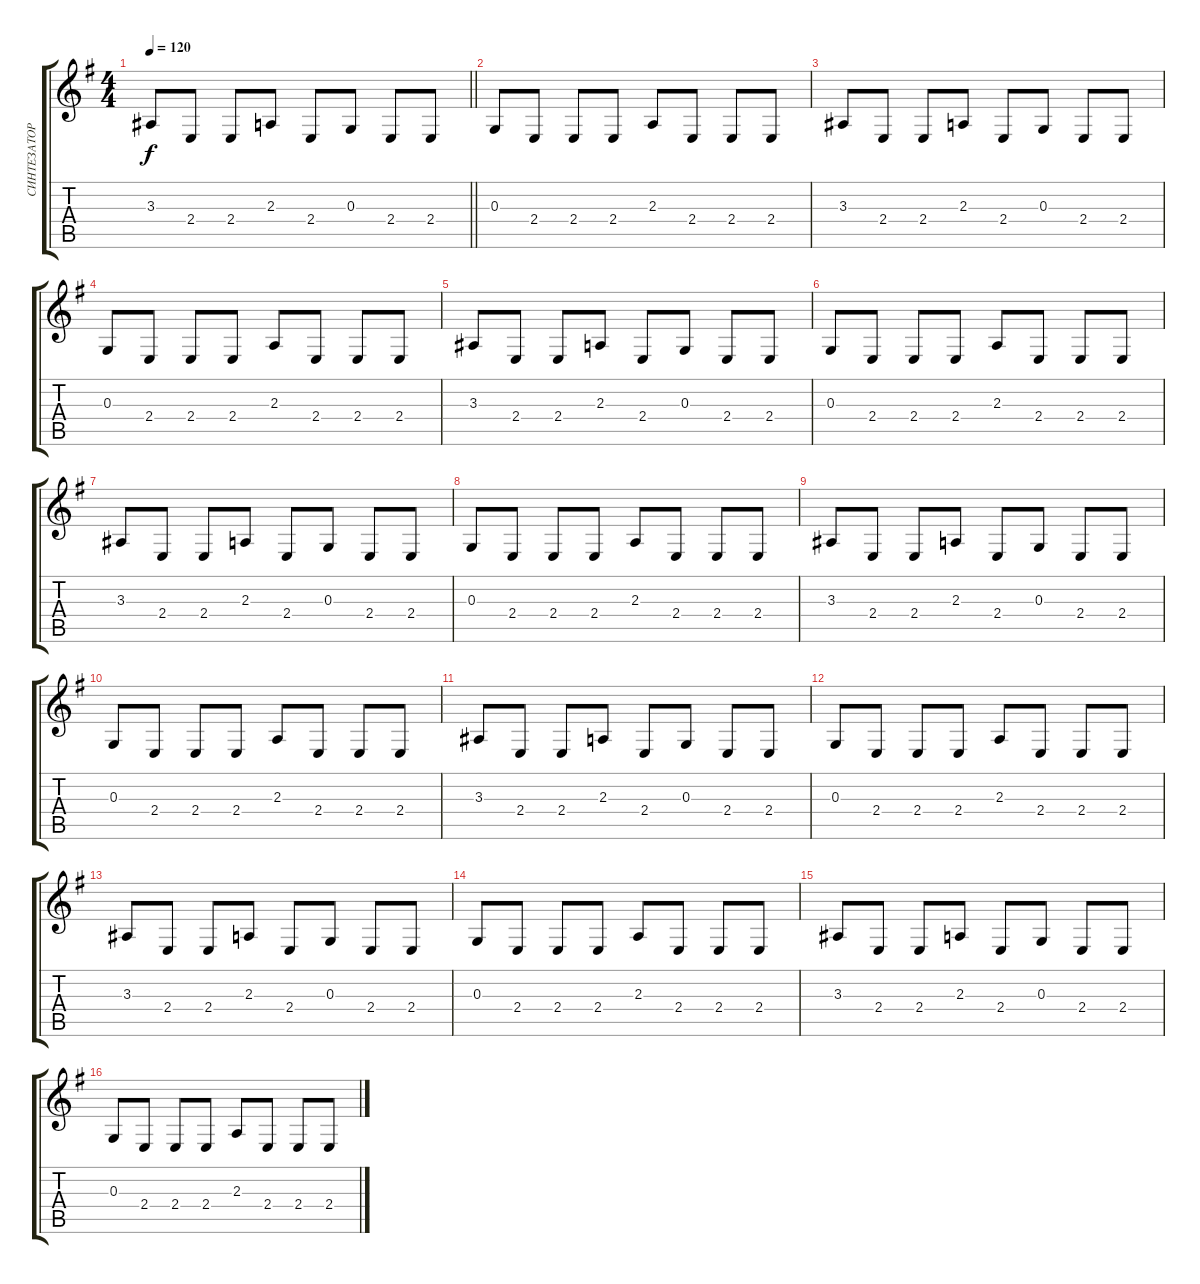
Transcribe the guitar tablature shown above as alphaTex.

\track ("СИНТЕЗАТОР" "СИНТЕЗАТОР") {instrument synthbrass1}
\staff {score tabs}
\tuning (E4 B3 G3 D3 A2 E2) {hide}
\ts (4 4)
\tempo 120
\clef g2
\barLineRight lightlight
\ks g
3.3.8{dy f} 2.4.8 2.4.8 2.3.8 2.4.8 0.3.8 2.4.8 2.4.8 |
0.3.8{volume 6} 2.4.8 2.4.8 2.4.8 2.3.8 2.4.8 2.4.8 2.4.8 |
3.3.8 2.4.8 2.4.8 2.3.8 2.4.8 0.3.8 2.4.8 2.4.8 |
0.3.8 2.4.8 2.4.8 2.4.8 2.3.8 2.4.8 2.4.8 2.4.8 |
3.3.8 2.4.8 2.4.8 2.3.8 2.4.8 0.3.8 2.4.8 2.4.8 |
0.3.8{volume 6} 2.4.8 2.4.8 2.4.8 2.3.8 2.4.8 2.4.8 2.4.8 |
3.3.8 2.4.8 2.4.8 2.3.8 2.4.8 0.3.8 2.4.8 2.4.8 |
0.3.8 2.4.8 2.4.8 2.4.8 2.3.8 2.4.8 2.4.8 2.4.8 |
3.3.8 2.4.8 2.4.8 2.3.8 2.4.8 0.3.8 2.4.8 2.4.8 |
0.3.8{volume 6} 2.4.8 2.4.8 2.4.8 2.3.8 2.4.8 2.4.8 2.4.8 |
3.3.8 2.4.8 2.4.8 2.3.8 2.4.8 0.3.8 2.4.8 2.4.8 |
0.3.8 2.4.8 2.4.8 2.4.8 2.3.8 2.4.8 2.4.8 2.4.8 |
3.3.8 2.4.8 2.4.8 2.3.8 2.4.8 0.3.8 2.4.8 2.4.8 |
0.3.8{volume 6} 2.4.8 2.4.8 2.4.8 2.3.8 2.4.8 2.4.8 2.4.8 |
3.3.8 2.4.8 2.4.8 2.3.8 2.4.8 0.3.8 2.4.8 2.4.8 |
0.3.8 2.4.8 2.4.8 2.4.8 2.3.8 2.4.8 2.4.8 2.4.8
